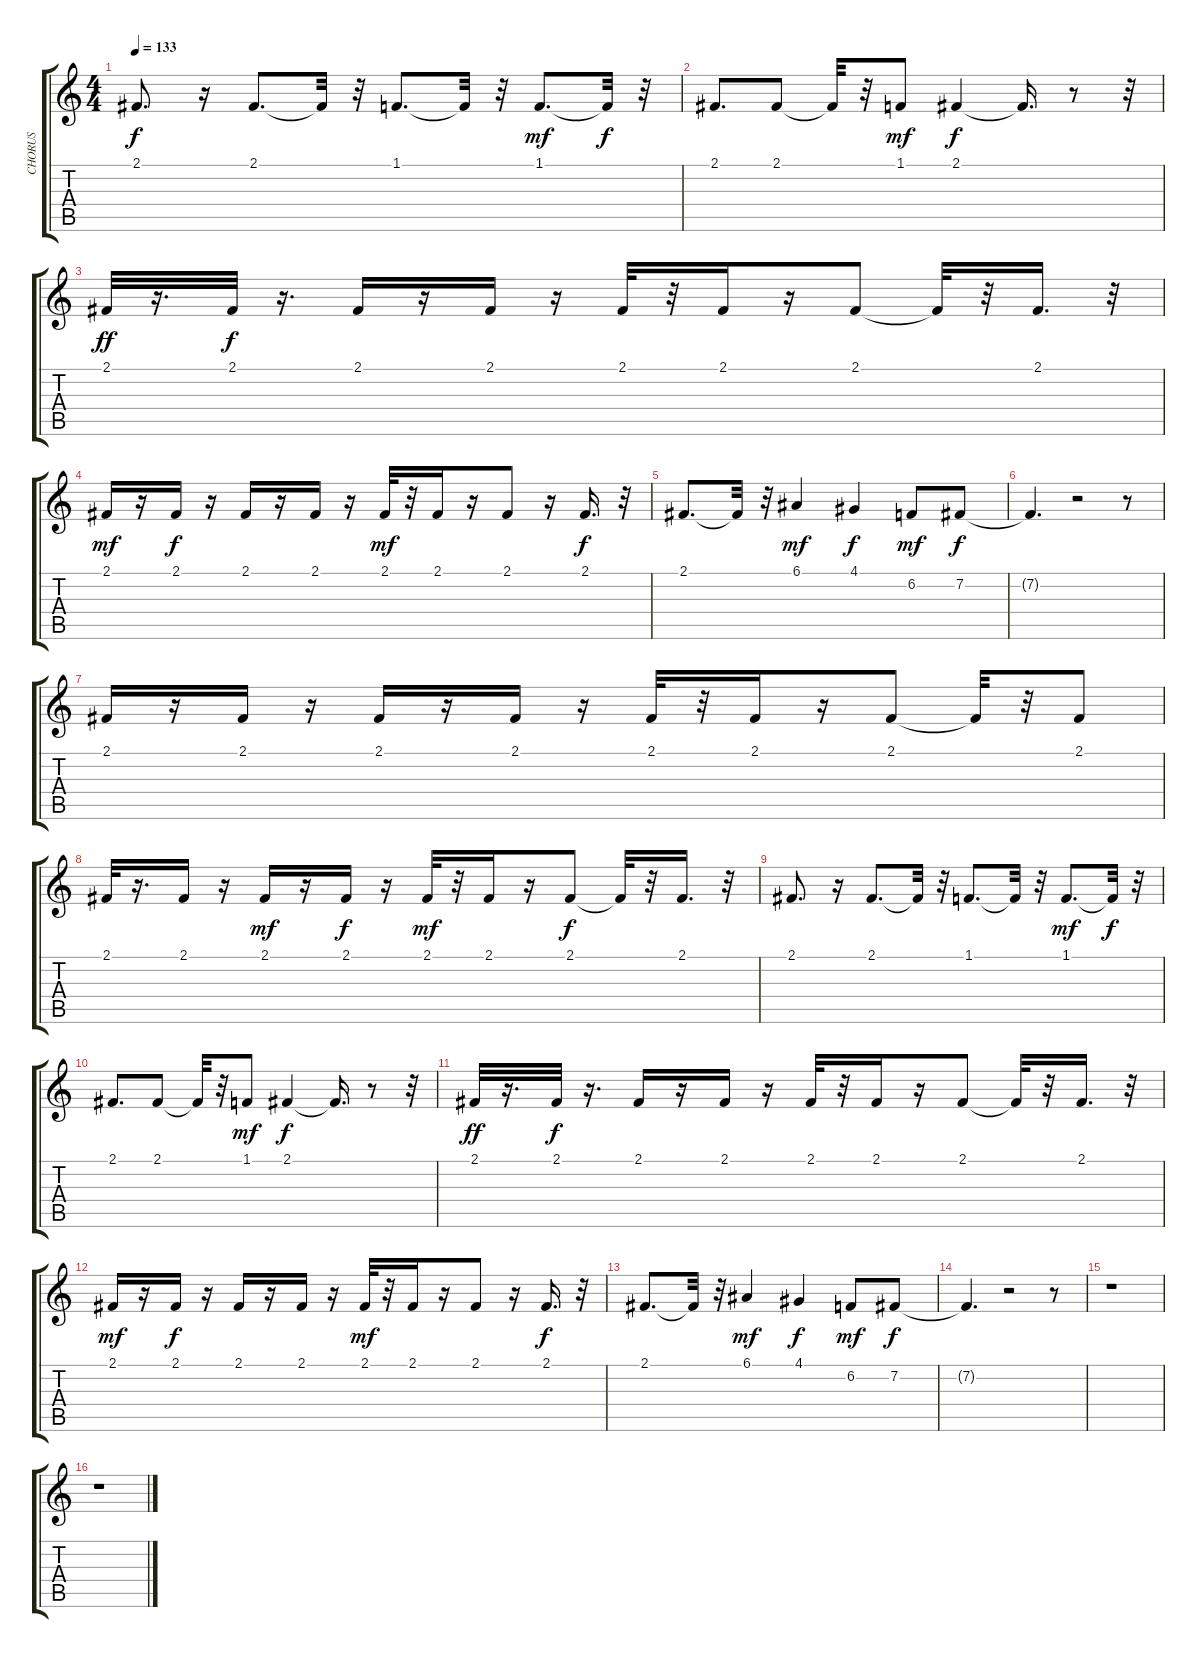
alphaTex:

\track ("CHORUS                              " "CHORUS    ") {instrument choiraahs}
\staff {score tabs}
\tuning (E4 B3 G3 D3 A2 E2) {hide}
\ts (4 4)
\tempo 133
\clef g2
\ks c
2.1.8{d dy f} r.16 2.1.8{d} 2.1{t}.32 r.32 1.1.8{d} 1.1{t}.32 r.32 1.1.8{d dy mf} 1.1{t}.32{dy f} r.32 |
2.1.8{d} 2.1.8 2.1{t}.32 r.32 1.1.8{dy mf} 2.1.4{dy f} 2.1{t}.16{d} r.8 r.32 |
2.1.32{dy ff} r.16{d} 2.1.32{dy f} r.16{d} 2.1.16 r.16 2.1.16 r.16 2.1.32 r.32 2.1.16 r.16 2.1.8 2.1{t}.32 r.32 2.1.16{d} r.32 |
2.1.16{dy mf} r.16 2.1.16{dy f} r.16 2.1.16 r.16 2.1.16 r.16 2.1.32{dy mf} r.32 2.1.16 r.16 2.1.8 r.16 2.1.16{d dy f} r.32 |
2.1.8{d} 2.1{t}.32 r.32 6.1.4{dy mf} 4.1.4{dy f} 6.2.8{dy mf} 7.2.8{dy f} |
7.2{t}.4{d} r.2 r.8 |
2.1.16 r.16 2.1.16 r.16 2.1.16 r.16 2.1.16 r.16 2.1.32 r.32 2.1.16 r.16 2.1.8 2.1{t}.32 r.32 2.1.8 |
2.1.32 r.16{d} 2.1.16 r.16 2.1.16{dy mf} r.16 2.1.16{dy f} r.16 2.1.32{dy mf} r.32 2.1.16 r.16 2.1.8{dy f} 2.1{t}.32 r.32 2.1.16{d} r.32 |
2.1.8{d} r.16 2.1.8{d} 2.1{t}.32 r.32 1.1.8{d} 1.1{t}.32 r.32 1.1.8{d dy mf} 1.1{t}.32{dy f} r.32 |
2.1.8{d} 2.1.8 2.1{t}.32 r.32 1.1.8{dy mf} 2.1.4{dy f} 2.1{t}.16{d} r.8 r.32 |
2.1.32{dy ff} r.16{d} 2.1.32{dy f} r.16{d} 2.1.16 r.16 2.1.16 r.16 2.1.32 r.32 2.1.16 r.16 2.1.8 2.1{t}.32 r.32 2.1.16{d} r.32 |
2.1.16{dy mf} r.16 2.1.16{dy f} r.16 2.1.16 r.16 2.1.16 r.16 2.1.32{dy mf} r.32 2.1.16 r.16 2.1.8 r.16 2.1.16{d dy f} r.32 |
2.1.8{d} 2.1{t}.32 r.32 6.1.4{dy mf} 4.1.4{dy f} 6.2.8{dy mf} 7.2.8{dy f} |
7.2{t}.4{d} r.2 r.8 |
r.1 |
r.1
